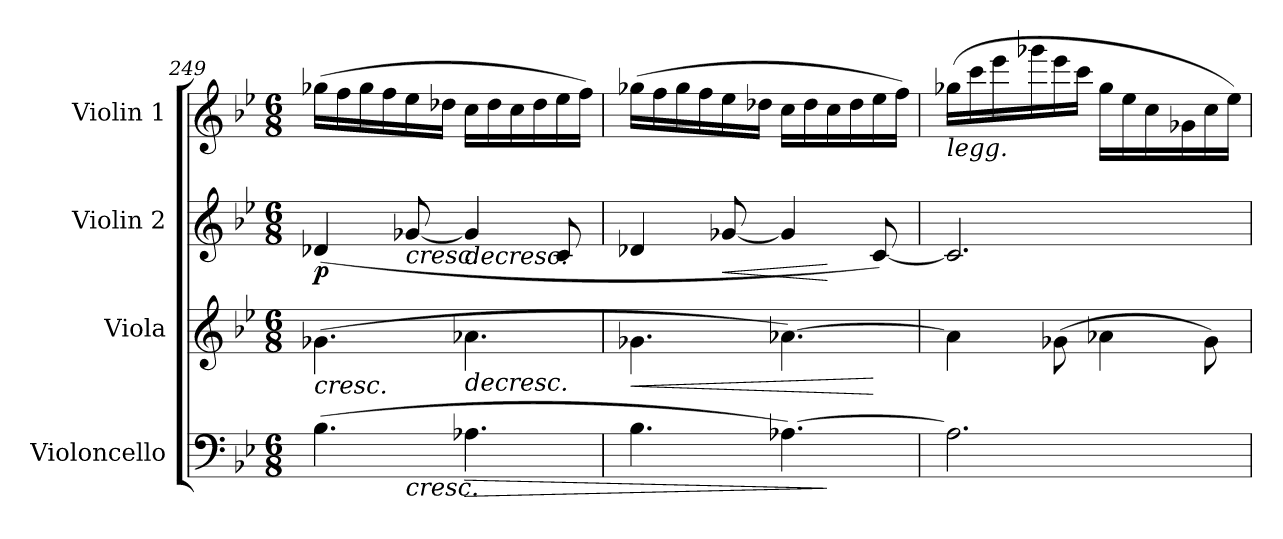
**kern	**dynam	**kern	**dynam	**kern	**dynam	**kern
*part4	*part4	*part3	*part3	*part2	*part2	*part1
*staff4	*staff4	*staff3	*staff3	*staff2	*staff2	*staff1
*I"Violoncello	*	*I"Viola	*	*I"Violin 2	*	*I"Violin 1
*I'Vc	*	*I'Vla	*	*I'Vln	*	*I'Vln
*clefF4	*	*clefG2	*	*clefG2	*	*clefG2
*k[b-e-]	*	*k[b-e-]	*	*k[b-e-]	*	*k[b-e-]
*M6/8	*	*M6/8	*	*M6/8	*	*M6/8
=249	=249	=249	=249	=249	=249	=249
*^	*	*	*	*	*	*
!	!	!	!	!LO:HP:b	!	!LO:DY:b	!
*	*	*	*^	*	*^	*	*
(4.B-\	4ryy	.	(4.g-X\	4ryy	<	(4d-X/	4.ryy	p	(16gg-X\LL
.	.	.	.	.	.	.	.	.	16ff\
.	.	.	.	.	.	.	.	.	16gg-\
.	.	.	.	.	.	.	.	.	16ff\
!	!	!LO:HP:b	!	!	!	!	!	!LO:HP:b	!
.	8ryy	<	.	8ryy	.	[8g-X/	.	<	16ee-\
.	.	.	.	.	.	.	.	.	16dd-X\JJ
!	!	!LO:HP:b	!	!	!LO:HP:b	!	!	!LO:HP:b	!
4.A-X\	8ryy	>	4.a-X\	8ryy	>	4g-/]	8ryy	>	16cc\LL
.	.	.	.	.	.	.	.	.	16dd-\
.	8ryy	.	.	8ryy	.	.	8ryy	[	16cc\
.	.	.	.	.	.	.	.	.	16dd-\
.	8ryy	.	.	8ryy	[	8c/	8ryy	.	16ee-\
.	.	.	.	.	.	.	.	.	16ff\JJ)
!!LO:PB:g=z
=250	=250	=250	=250	=250	=250	=250	=250	=250	=250
!	!	!	!	!	!LO:HP:b	!	!	!	!
4.B-\	4ryy	.	4.g-X\	4ryy	<	4d-X/	4.ryy	.	(16gg-X\LL
.	.	.	.	.	.	.	.	.	16ff\
.	.	.	.	.	.	.	.	.	16gg-\
.	.	.	.	.	.	.	.	.	16ff\
!	!	!	!	!	!	!	!	!LO:HP:b	!
.	8ryy	.	.	8ryy	.	[8g-X/	.	<	16ee-\
.	.	.	.	.	.	.	.	.	16dd-X\JJ
[4.A-X\)	8ryy	[	[4.a-X\)	8ryy	]	4g-/]	8ryy	]	16cc\LL
.	.	.	.	.	.	.	.	.	16dd-\
.	8ryy	]	.	8ryy	.	.	8ryy	[	16cc\
.	.	.	.	.	.	.	.	.	16dd-\
.	8ryy	.	.	8ryy	[	[8c/)	8ryy	.	16ee-\
.	.	.	.	.	.	.	.	.	16ff\JJ)
*v	*v	*	*	*	*	*v	*v	*	*
*	*	*v	*v	*	*	*	*
=251	=251	=251	=251	=251	=251	=251
!	!	!	!	!	!	!LO:TX:b:i:t=legg.
2.A-\]	.	4a-\]	.	2.c/]	.	(16gg-X\LL
.	.	.	.	.	.	16ccc\
.	.	.	.	.	.	16eee-\
.	.	.	.	.	.	16ggg-X\
.	.	(8g-X\	.	.	.	16eee-\
.	.	.	.	.	.	16ccc\JJ
.	.	4a-X\	.	.	.	16gg-\LL
.	.	.	.	.	.	16ee-\
.	.	.	.	.	.	16cc\
.	.	.	.	.	.	16g-X\
.	.	8g-\)	.	.	.	16cc\
.	.	.	.	.	.	16ee-\JJ)
=	=	=	=	=	=	=
*-	*-	*-	*-	*-	*-	*-
